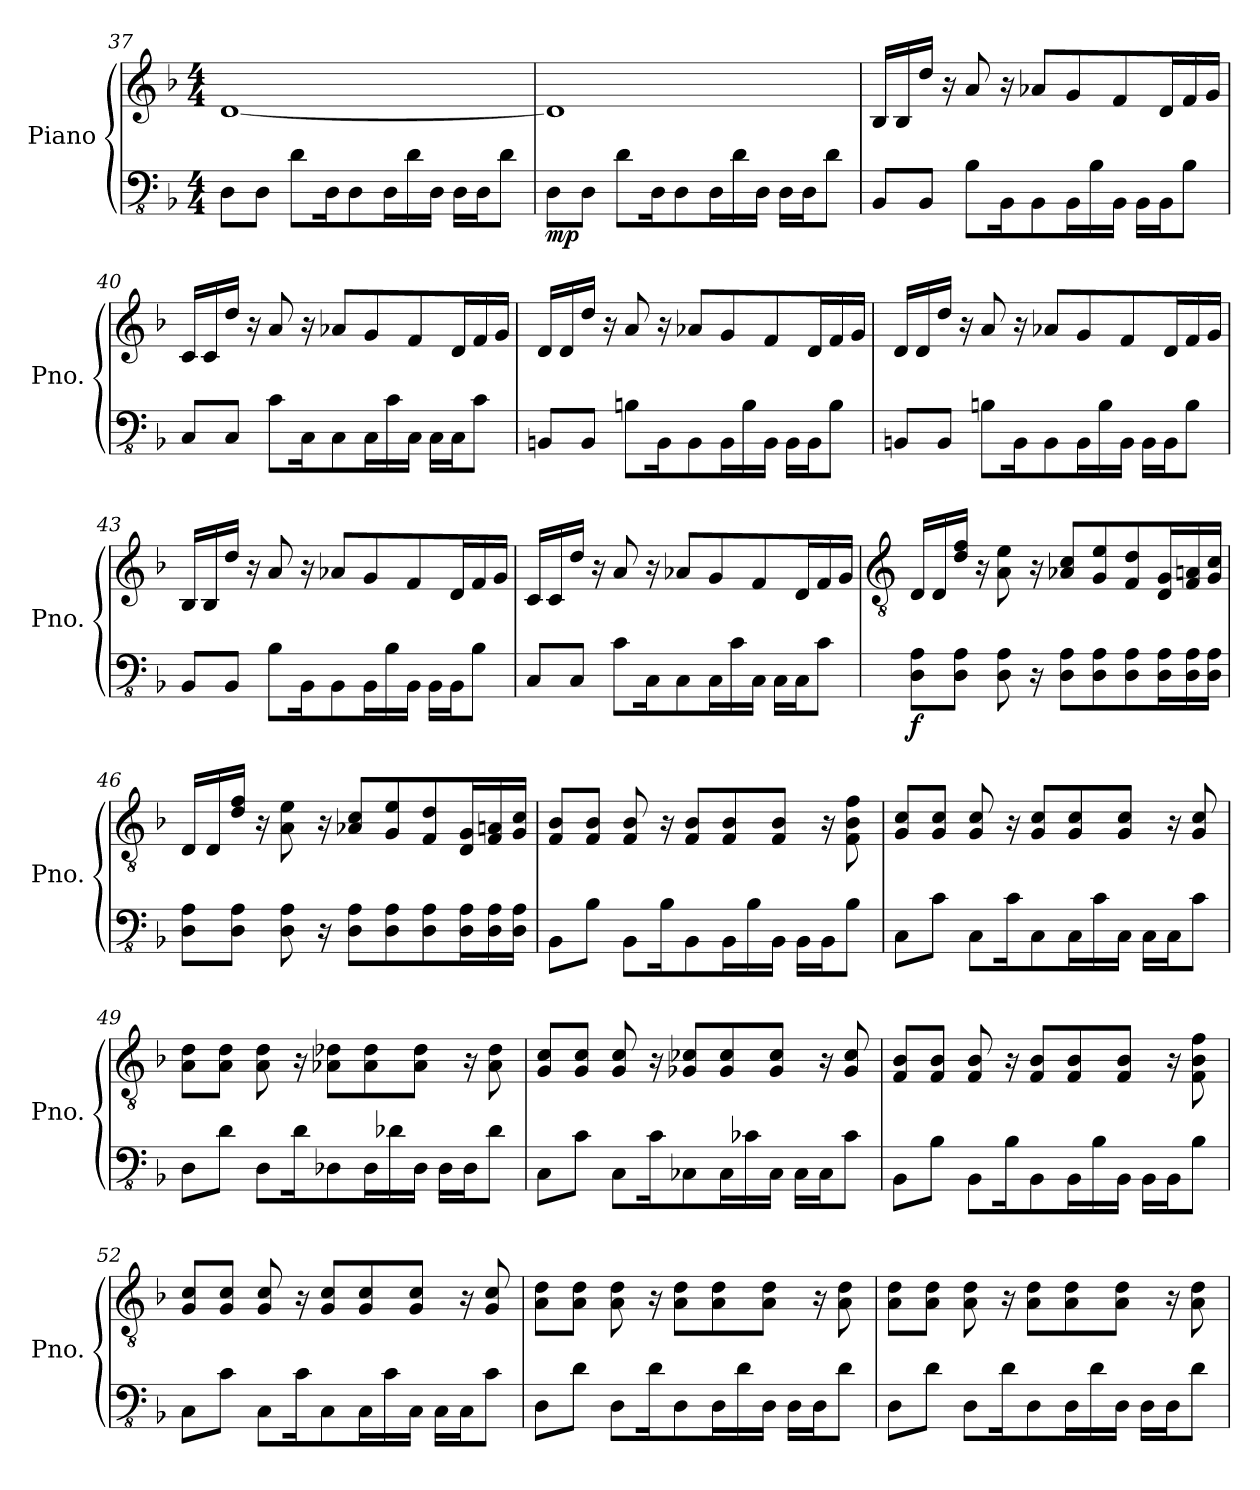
**kern	**kern	**dynam
*part1	*part1	*part1
*staff2	*staff1	*staff1/2
*I"Piano	*	*
*I'Pno.	*	*
*clefFv4	*clefG2	*
*k[b-]	*k[b-]	*
*M4/4	*M4/4	*
=37	=37	=37
8DD\L	[1d	.
8DD\J	.	.
8D\L	.	.
16DD\K	.	.
8DD\	.	.
16DD\L	.	.
16D\	.	.
16DD\JJ	.	.
16DD\LL	.	.
16DD\J	.	.
8D\J	.	.
=38	=38	=38
!	!	!LO:DY:b=2
8DD\L	1d]	mp
8DD\J	.	.
8D\L	.	.
16DD\K	.	.
8DD\	.	.
16DD\L	.	.
16D\	.	.
16DD\JJ	.	.
16DD\LL	.	.
16DD\J	.	.
8D\J	.	.
!!LO:LB:g=z
=39	=39	=39
8BBB-/L	16B-/LL	.
.	16B-/	.
8BBB-/J	16dd/JJ	.
.	16r	.
8BB-\L	8a/	.
16BBB-\K	16r	.
8BBB-\	8a-X/L	.
16BBB-\L	8g/	.
16BB-\	.	.
16BBB-\JJ	8f/	.
16BBB-\LL	.	.
16BBB-\J	16d/L	.
8BB-\J	16f/	.
.	16g/JJ	.
=40	=40	=40
8CC/L	16c/LL	.
.	16c/	.
8CC/J	16dd/JJ	.
.	16r	.
8C\L	8a/	.
16CC\K	16r	.
8CC\	8a-X/L	.
16CC\L	8g/	.
16C\	.	.
16CC\JJ	8f/	.
16CC\LL	.	.
16CC\J	16d/L	.
8C\J	16f/	.
.	16g/JJ	.
=41	=41	=41
8BBBn/L	16d/LL	.
.	16d/	.
8BBB/J	16dd/JJ	.
.	16r	.
8BBn\L	8a/	.
16BBB\K	16r	.
8BBB\	8a-X/L	.
16BBB\L	8g/	.
16BB\	.	.
16BBB\JJ	8f/	.
16BBB\LL	.	.
16BBB\J	16d/L	.
8BB\J	16f/	.
.	16g/JJ	.
!!LO:LB:g=z
=42	=42	=42
8BBBn/L	16d/LL	.
.	16d/	.
8BBB/J	16dd/JJ	.
.	16r	.
8BBn\L	8a/	.
16BBB\K	16r	.
8BBB\	8a-X/L	.
16BBB\L	8g/	.
16BB\	.	.
16BBB\JJ	8f/	.
16BBB\LL	.	.
16BBB\J	16d/L	.
8BB\J	16f/	.
.	16g/JJ	.
=43	=43	=43
8BBB-/L	16B-/LL	.
.	16B-/	.
8BBB-/J	16dd/JJ	.
.	16r	.
8BB-\L	8a/	.
16BBB-\K	16r	.
8BBB-\	8a-X/L	.
16BBB-\L	8g/	.
16BB-\	.	.
16BBB-\JJ	8f/	.
16BBB-\LL	.	.
16BBB-\J	16d/L	.
8BB-\J	16f/	.
.	16g/JJ	.
=44	=44	=44
8CC/L	16c/LL	.
.	16c/	.
8CC/J	16dd/JJ	.
.	16r	.
8C\L	8a/	.
16CC\K	16r	.
8CC\	8a-X/L	.
16CC\L	8g/	.
16C\	.	.
16CC\JJ	8f/	.
16CC\LL	.	.
16CC\J	16d/L	.
8C\J	16f/	.
.	16g/JJ	.
!!LO:LB:g=z
=45	=45	=45
*	*clefGv2	*
!	!	!LO:DY:b=2
8DD\ 8AA\L	16D/LL	f
.	16D/	.
8DD\ 8AA\J	16d/ 16f/JJ	.
.	16r	.
8DD\ 8AA\	8A\ 8e\	.
16r	16r	.
8DD\ 8AA\L	8A-X/ 8c/L	.
8DD\ 8AA\	8G/ 8e/	.
8DD\ 8AA\	8F/ 8d/	.
16DD\ 16AA\L	16D/ 16G/L	.
16DD\ 16AA\	16F/ 16An/	.
16DD\ 16AA\JJ	16G/ 16c/JJ	.
=46	=46	=46
8DD\ 8AA\L	16D/LL	.
.	16D/	.
8DD\ 8AA\J	16d/ 16f/JJ	.
.	16r	.
8DD\ 8AA\	8A\ 8e\	.
16r	16r	.
8DD\ 8AA\L	8A-X/ 8c/L	.
8DD\ 8AA\	8G/ 8e/	.
8DD\ 8AA\	8F/ 8d/	.
16DD\ 16AA\L	16D/ 16G/L	.
16DD\ 16AA\	16F/ 16An/	.
16DD\ 16AA\JJ	16G/ 16c/JJ	.
=47	=47	=47
8BBB-\L	8F/ 8B-/L	.
8BB-\J	8F/ 8B-/J	.
8BBB-\L	8F/ 8B-/	.
16BB-\K	16r	.
8BBB-\	8F/ 8B-/L	.
16BBB-\L	8F/ 8B-/	.
16BB-\	.	.
16BBB-\JJ	8F/ 8B-/J	.
16BBB-\LL	.	.
16BBB-\J	16r	.
8BB-\J	8F\ 8B-\ 8f\	.
!!LO:PB:g=z
=48	=48	=48
8CC\L	8G/ 8c/L	.
8C\J	8G/ 8c/J	.
8CC\L	8G/ 8c/	.
16C\K	16r	.
8CC\	8G/ 8c/L	.
16CC\L	8G/ 8c/	.
16C\	.	.
16CC\JJ	8G/ 8c/J	.
16CC\LL	.	.
16CC\J	16r	.
8C\J	8G/ 8c/	.
=49	=49	=49
8DD\L	8A\ 8d\L	.
8D\J	8A\ 8d\J	.
8DD\L	8A\ 8d\	.
16D\K	16r	.
8DD-X\	8A-X\ 8d-X\L	.
16DD-\L	8A-\ 8d-\	.
16D-X\	.	.
16DD-\JJ	8A-\ 8d-\J	.
16DD-\LL	.	.
16DD-\J	16r	.
8D-\J	8A-\ 8d-\	.
=50	=50	=50
8CC\L	8G/ 8c/L	.
8C\J	8G/ 8c/J	.
8CC\L	8G/ 8c/	.
16C\K	16r	.
8CC-X\	8G-X/ 8c-X/L	.
16CC-\L	8G-/ 8c-/	.
16C-X\	.	.
16CC-\JJ	8G-/ 8c-/J	.
16CC-\LL	.	.
16CC-\J	16r	.
8C-\J	8G-/ 8c-/	.
!!LO:LB:g=z
=51	=51	=51
8BBB-\L	8F/ 8B-/L	.
8BB-\J	8F/ 8B-/J	.
8BBB-\L	8F/ 8B-/	.
16BB-\K	16r	.
8BBB-\	8F/ 8B-/L	.
16BBB-\L	8F/ 8B-/	.
16BB-\	.	.
16BBB-\JJ	8F/ 8B-/J	.
16BBB-\LL	.	.
16BBB-\J	16r	.
8BB-\J	8F\ 8B-\ 8f\	.
=52	=52	=52
8CC\L	8G/ 8c/L	.
8C\J	8G/ 8c/J	.
8CC\L	8G/ 8c/	.
16C\K	16r	.
8CC\	8G/ 8c/L	.
16CC\L	8G/ 8c/	.
16C\	.	.
16CC\JJ	8G/ 8c/J	.
16CC\LL	.	.
16CC\J	16r	.
8C\J	8G/ 8c/	.
=53	=53	=53
8DD\L	8A\ 8d\L	.
8D\J	8A\ 8d\J	.
8DD\L	8A\ 8d\	.
16D\K	16r	.
8DD\	8A\ 8d\L	.
16DD\L	8A\ 8d\	.
16D\	.	.
16DD\JJ	8A\ 8d\J	.
16DD\LL	.	.
16DD\J	16r	.
8D\J	8A\ 8d\	.
=54	=54	=54
8DD\L	8A\ 8d\L	.
8D\J	8A\ 8d\J	.
8DD\L	8A\ 8d\	.
16D\K	16r	.
8DD\	8A\ 8d\L	.
16DD\L	8A\ 8d\	.
16D\	.	.
16DD\JJ	8A\ 8d\J	.
16DD\LL	.	.
16DD\J	16r	.
8D\J	8A\ 8d\	.
=	=	=
*-	*-	*-
